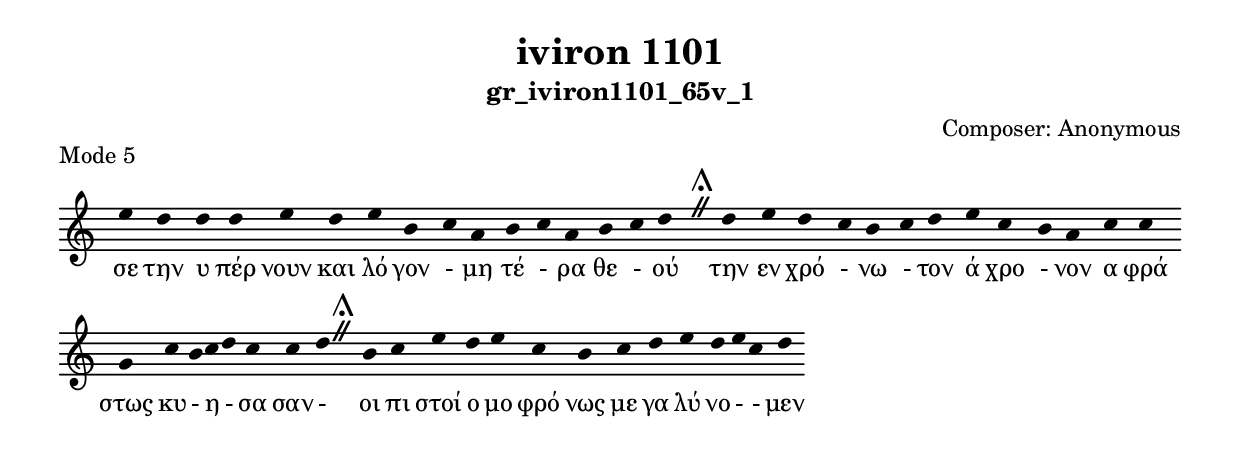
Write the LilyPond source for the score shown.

\include "gregorian.ly"

	\header {
 	  title = "iviron 1101"
	  subtitle = "gr_iviron1101_65v_1"
	  composer = "Composer: Αnonymous"
	  piece = "Mode 5"
	}

	chant = {
	  e''4 d''4 d''4 d''4 e''4 d''4 e''4 b'4 c''4 a'4 b'4 c''4 a'4 b'4 c''4 d''4 \divisioMaior
 d''4 e''4 d''4 c''4 b'4 c''4 d''4 e''4 c''4 b'4 a'4 c''4 c''4 g'4 c''4 b'4 c''4 d''4 c''4 c''4 d''4 \divisioMaior
 b'4 c''4 e''4 d''4 e''4 c''4 b'4 c''4 d''4 e''4 d''4 e''4 c''4 d''4\finalis
	}

	verba = \lyricmode {σε την υ πέρ νουν και λό γον - μη τέ - ρα θε - ού 
την εν χρό - νω - τον ά χρο - νον α φρά στως κυ - η - σα σαν - 
οι πι στοί ο μο φρό νως με γα λύ νο -  - μεν 
	}


	\score {
	  \new Staff <<
	  \new Voice = "melody" \chant
	  \new Lyrics = "one" \lyricsto melody \verba
	  >>
	  \layout {
	    \context {
	      \Staff
	      \remove "Time_signature_engraver"
	      \remove "Bar_engraver"
	    }
	    \context {
	      \Voice
	      \remove "Stem_engraver"
	    }
	  }
	}